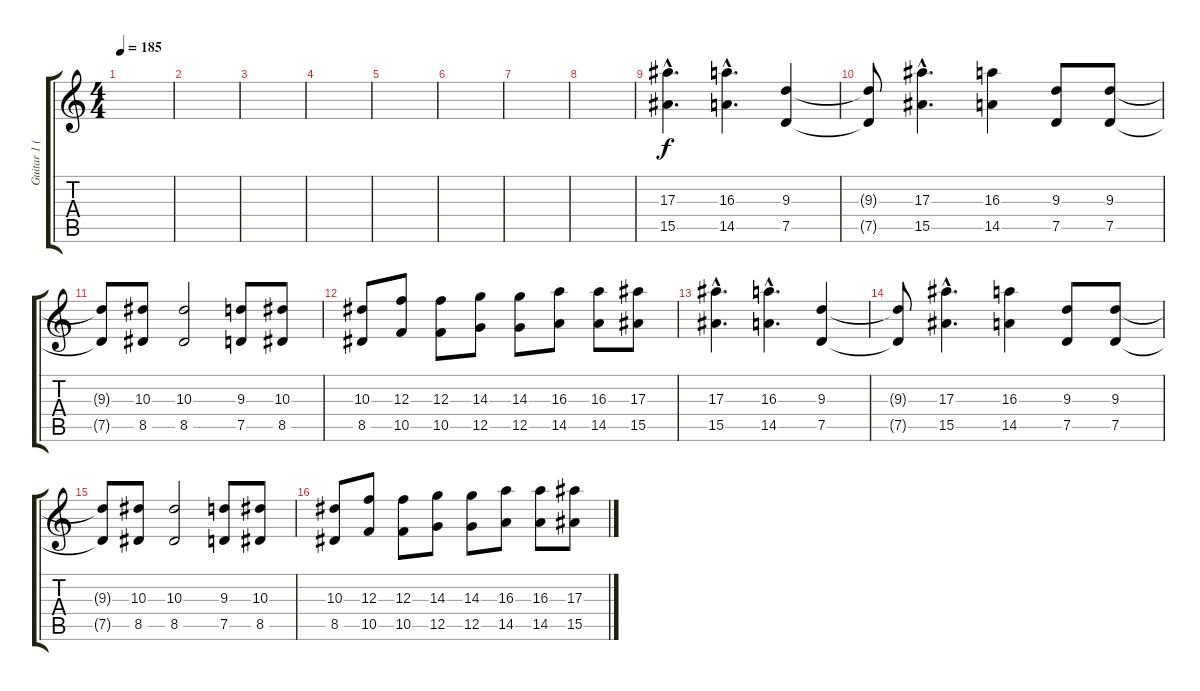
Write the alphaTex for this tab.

\track ("Guitar 1 (Lead)" "Guitar 1 (") {instrument distortionguitar}
\staff {score tabs}
\tuning (D4 A3 F3 C3 G2 C2) {hide}
\ts (4 4)
\tempo 185
\clef g2
\ks c
|
|
|
|
|
|
|
|
(17.3{hac} 15.5{hac}).4{d balance 7} (16.3{hac} 14.5{hac}).4{d} (9.3 7.5).4 |
(9.3{t} 7.5{t}).8 (17.3{hac} 15.5{hac}).4{d} (16.3 14.5).4 (9.3 7.5).8 (9.3 7.5).8 |
(9.3{t} 7.5{t}).8 (10.3 8.5).8 (10.3 8.5).2 (9.3 7.5).8 (10.3 8.5).8 |
(10.3 8.5).8 (12.3 10.5).8 (12.3 10.5).8 (14.3 12.5).8 (14.3 12.5).8 (16.3 14.5).8 (16.3 14.5).8 (17.3 15.5).8 |
(17.3{hac} 15.5{hac}).4{d} (16.3{hac} 14.5{hac}).4{d} (9.3 7.5).4 |
(9.3{t} 7.5{t}).8 (17.3{hac} 15.5{hac}).4{d} (16.3 14.5).4 (9.3 7.5).8 (9.3 7.5).8 |
(9.3{t} 7.5{t}).8 (10.3 8.5).8 (10.3 8.5).2 (9.3 7.5).8 (10.3 8.5).8 |
(10.3 8.5).8 (12.3 10.5).8 (12.3 10.5).8 (14.3 12.5).8 (14.3 12.5).8 (16.3 14.5).8 (16.3 14.5).8 (17.3 15.5).8
